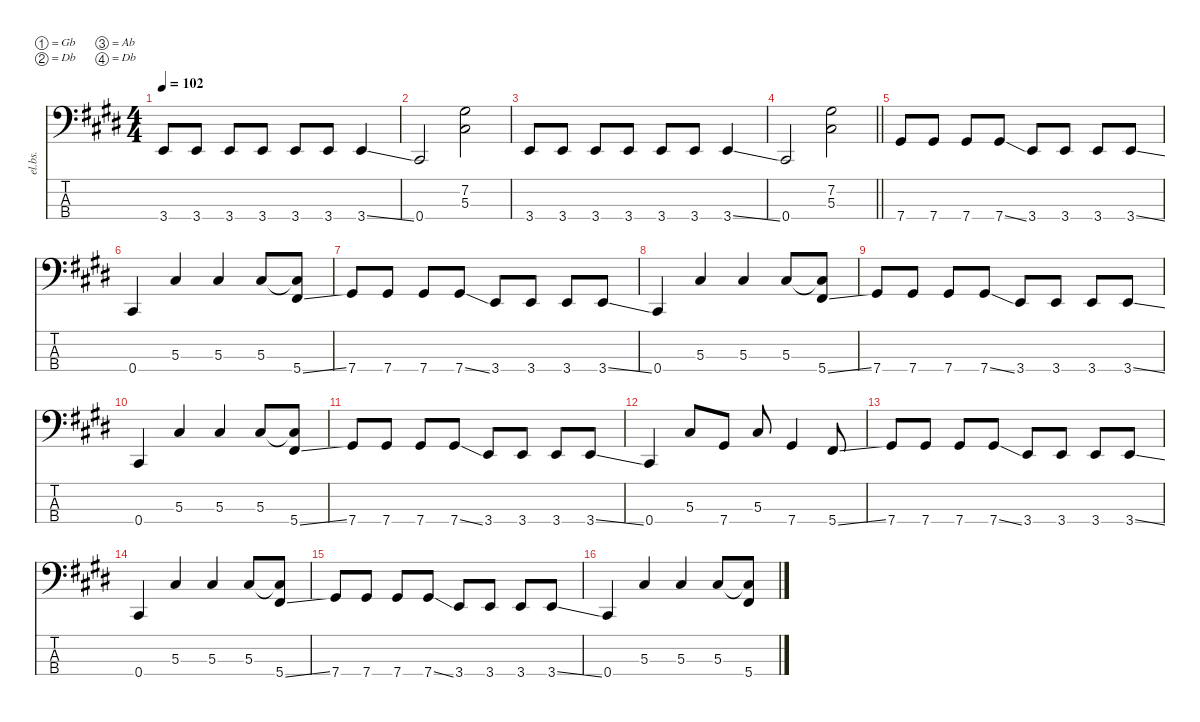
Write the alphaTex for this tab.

\defaultSystemsLayout 4
\hideDynamics
\bracketExtendMode nobrackets
\otherSystemsTrackNameOrientation horizontal
\track ("Bass" "el.bs.") {instrument electricbasspick}
\staff {score tabs}
\tuning (Gb2 Db2 Ab1 Db1)
\ts (4 4)
\tempo 102
\clef f4
\ks c#minor
3.4{acc forcenatural}.8{dy f beam Up} 3.4{acc forcenatural}.8{beam Up} 3.4{acc forcenatural}.8{beam Up} 3.4{acc forcenatural}.8{beam Up} 3.4{acc forcenatural}.8{beam Up} 3.4{acc forcenatural}.8{beam Up} 3.4{ss acc forcenatural}.4{beam Up} |
0.4{acc #}.2{beam Up} (7.2{acc #} 5.3{acc #}).2{beam Down} |
3.4{acc forcenatural}.8{beam Up} 3.4{acc forcenatural}.8{beam Up} 3.4{acc forcenatural}.8{beam Up} 3.4{acc forcenatural}.8{beam Up} 3.4{acc forcenatural}.8{beam Up} 3.4{acc forcenatural}.8{beam Up} 3.4{ss acc forcenatural}.4{beam Up} |
\barLineRight lightlight
0.4{acc #}.2{beam Up} (7.2{acc #} 5.3{acc #}).2{beam Down} |
7.4{acc #}.8{beam Up} 7.4{acc #}.8{beam Up} 7.4{acc #}.8{beam Up} 7.4{ss acc #}.8{beam Up} 3.4{acc forcenatural}.8{beam Up} 3.4{acc forcenatural}.8{beam Up} 3.4{acc forcenatural}.8{beam Up} 3.4{ss acc forcenatural}.8{beam Up} |
0.4{acc #}.4{beam Up} 5.3{acc #}.4{beam Up} 5.3{acc #}.4{beam Up} 5.3{acc #}.8{beam Up} (5.3{t acc #} 5.4{ss acc #}).8{beam Up} |
7.4{acc #}.8{beam Up} 7.4{acc #}.8{beam Up} 7.4{acc #}.8{beam Up} 7.4{ss acc #}.8{beam Up} 3.4{acc forcenatural}.8{beam Up} 3.4{acc forcenatural}.8{beam Up} 3.4{acc forcenatural}.8{beam Up} 3.4{ss acc forcenatural}.8{beam Up} |
0.4{acc #}.4{beam Up} 5.3{acc #}.4{beam Up} 5.3{acc #}.4{beam Up} 5.3{acc #}.8{beam Up} (5.3{t acc #} 5.4{ss acc #}).8{beam Up} |
7.4{acc #}.8{beam Up} 7.4{acc #}.8{beam Up} 7.4{acc #}.8{beam Up} 7.4{ss acc #}.8{beam Up} 3.4{acc forcenatural}.8{beam Up} 3.4{acc forcenatural}.8{beam Up} 3.4{acc forcenatural}.8{beam Up} 3.4{ss acc forcenatural}.8{beam Up} |
0.4{acc #}.4{beam Up} 5.3{acc #}.4{beam Up} 5.3{acc #}.4{beam Up} 5.3{acc #}.8{beam Up} (5.3{t acc #} 5.4{ss acc #}).8{beam Up} |
7.4{acc #}.8{beam Up} 7.4{acc #}.8{beam Up} 7.4{acc #}.8{beam Up} 7.4{ss acc #}.8{beam Up} 3.4{acc forcenatural}.8{beam Up} 3.4{acc forcenatural}.8{beam Up} 3.4{acc forcenatural}.8{beam Up} 3.4{ss acc forcenatural}.8{beam Up} |
0.4{acc #}.4{beam Up} 5.3{acc #}.8{beam Up} 7.4{acc #}.8{beam Up} 5.3{acc #}.8{beam Up} 7.4{acc #}.4{beam Up} 5.4{ss acc #}.8{beam Up} |
7.4{acc #}.8{beam Up} 7.4{acc #}.8{beam Up} 7.4{acc #}.8{beam Up} 7.4{ss acc #}.8{beam Up} 3.4{acc forcenatural}.8{beam Up} 3.4{acc forcenatural}.8{beam Up} 3.4{acc forcenatural}.8{beam Up} 3.4{ss acc forcenatural}.8{beam Up} |
0.4{acc #}.4{beam Up} 5.3{acc #}.4{beam Up} 5.3{acc #}.4{beam Up} 5.3{acc #}.8{beam Up} (5.3{t acc #} 5.4{ss acc #}).8{beam Up} |
7.4{acc #}.8{beam Up} 7.4{acc #}.8{beam Up} 7.4{acc #}.8{beam Up} 7.4{ss acc #}.8{beam Up} 3.4{acc forcenatural}.8{beam Up} 3.4{acc forcenatural}.8{beam Up} 3.4{acc forcenatural}.8{beam Up} 3.4{ss acc forcenatural}.8{beam Up} |
0.4{acc #}.4{beam Up} 5.3{acc #}.4{beam Up} 5.3{acc #}.4{beam Up} 5.3{acc #}.8{beam Up} (5.3{t acc #} 5.4{ss acc #}).8{beam Up}
